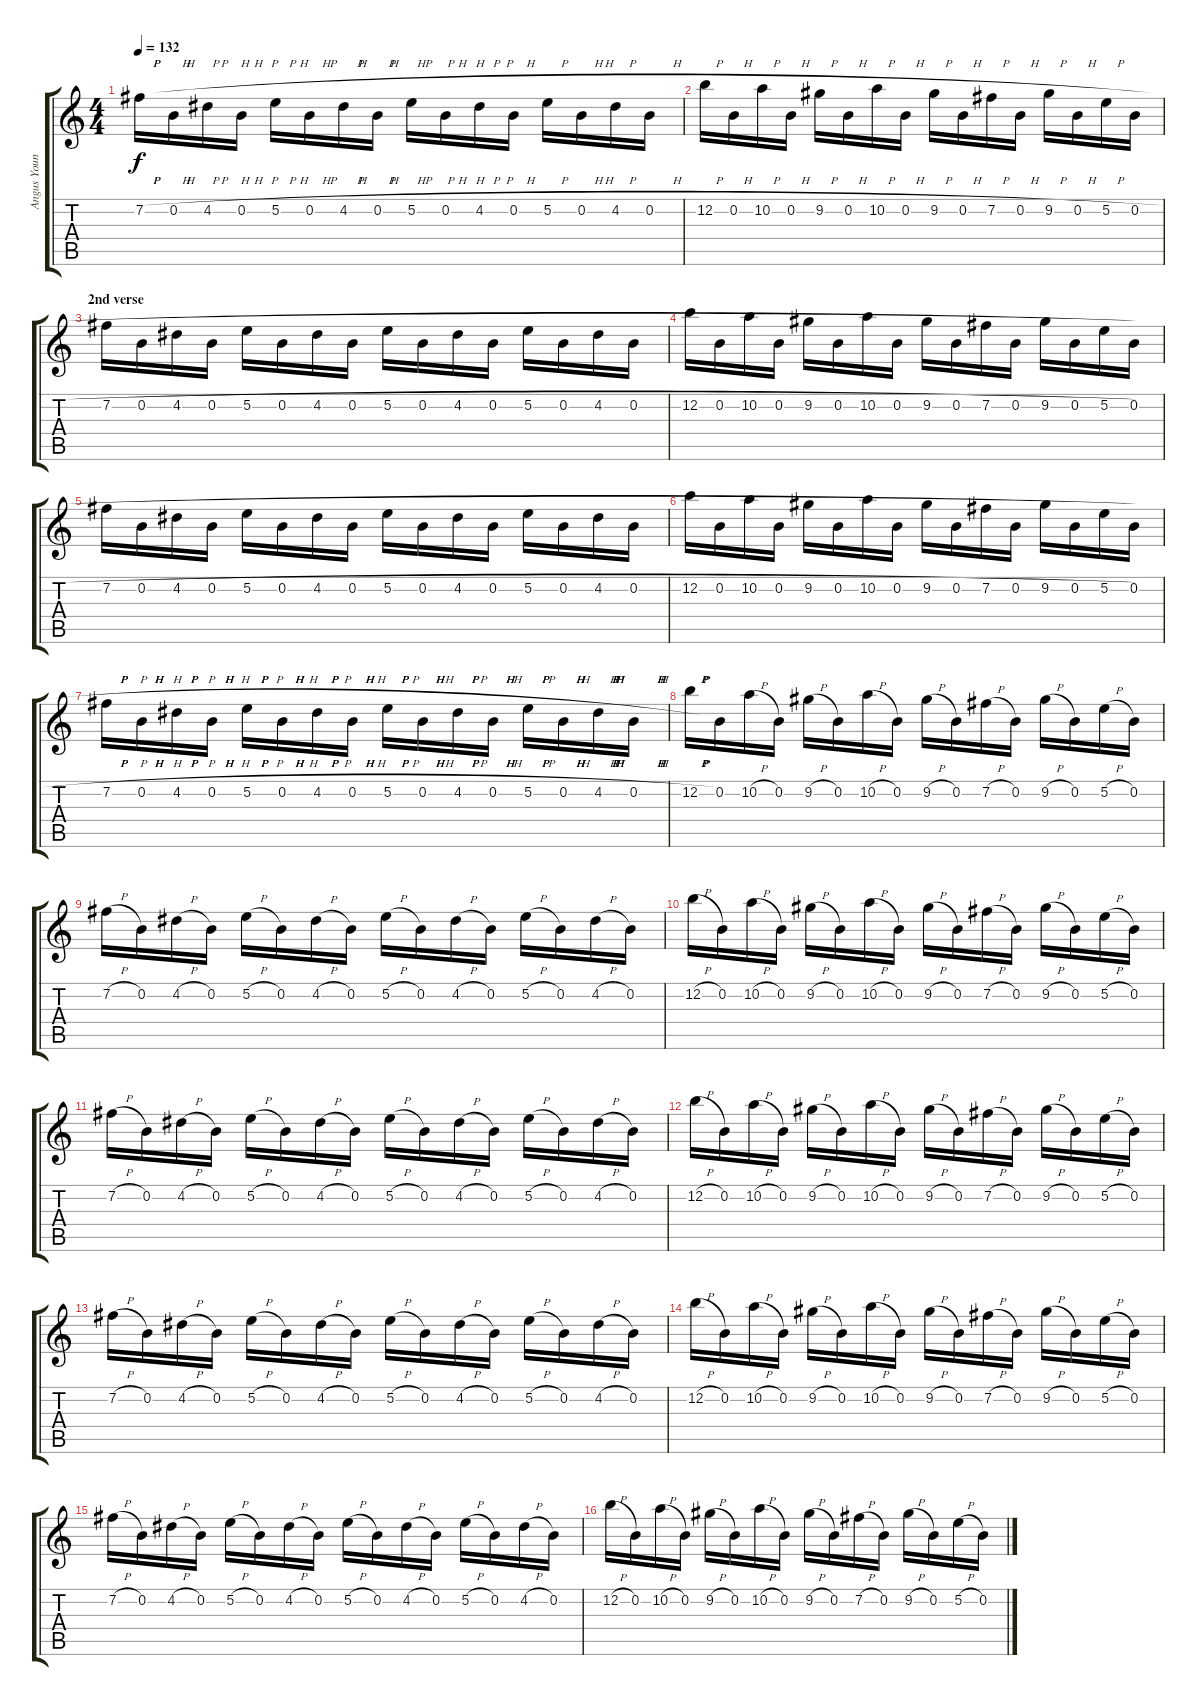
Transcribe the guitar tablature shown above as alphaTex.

\track ("Angus Young" "Angus Youn") {instrument overdrivenguitar}
\staff {score tabs}
\tuning (E4 B3 G3 D3 A2 E2) {hide}
\ts (4 4)
\tempo 132
\clef g2
\ks c
7.2{h}.16{dy f} 0.2{h}.16 4.2{h}.16 0.2{h}.16 5.2{h}.16 0.2{h}.16 4.2{h}.16 0.2{h}.16 5.2{h}.16 0.2{h}.16 4.2{h}.16 0.2{h}.16 5.2{h}.16 0.2{h}.16 4.2{h}.16 0.2{h}.16 |
12.2{h}.16 0.2{h}.16 10.2{h}.16 0.2{h}.16 9.2{h}.16 0.2{h}.16 10.2{h}.16 0.2{h}.16 9.2{h}.16 0.2{h}.16 7.2{h}.16 0.2{h}.16 9.2{h}.16 0.2{h}.16 5.2{h}.16 0.2{h}.16 |
\section ("" "2nd verse")
7.2{h}.16 0.2{h}.16 4.2{h}.16 0.2{h}.16 5.2{h}.16 0.2{h}.16 4.2{h}.16 0.2{h}.16 5.2{h}.16 0.2{h}.16 4.2{h}.16 0.2{h}.16 5.2{h}.16 0.2{h}.16 4.2{h}.16 0.2{h}.16 |
12.2{h}.16 0.2{h}.16 10.2{h}.16 0.2{h}.16 9.2{h}.16 0.2{h}.16 10.2{h}.16 0.2{h}.16 9.2{h}.16 0.2{h}.16 7.2{h}.16 0.2{h}.16 9.2{h}.16 0.2{h}.16 5.2{h}.16 0.2{h}.16 |
7.2{h}.16 0.2{h}.16 4.2{h}.16 0.2{h}.16 5.2{h}.16 0.2{h}.16 4.2{h}.16 0.2{h}.16 5.2{h}.16 0.2{h}.16 4.2{h}.16 0.2{h}.16 5.2{h}.16 0.2{h}.16 4.2{h}.16 0.2{h}.16 |
12.2{h}.16 0.2{h}.16 10.2{h}.16 0.2{h}.16 9.2{h}.16 0.2{h}.16 10.2{h}.16 0.2{h}.16 9.2{h}.16 0.2{h}.16 7.2{h}.16 0.2{h}.16 9.2{h}.16 0.2{h}.16 5.2{h}.16 0.2{h}.16 |
7.2{h}.16 0.2{h}.16 4.2{h}.16 0.2{h}.16 5.2{h}.16 0.2{h}.16 4.2{h}.16 0.2{h}.16 5.2{h}.16 0.2{h}.16 4.2{h}.16 0.2{h}.16 5.2{h}.16 0.2{h}.16 4.2{h}.16 0.2{h}.16 |
12.2{h}.16 0.2.16 10.2{h}.16 0.2.16 9.2{h}.16 0.2.16 10.2{h}.16 0.2.16 9.2{h}.16 0.2.16 7.2{h}.16 0.2.16 9.2{h}.16 0.2.16 5.2{h}.16 0.2.16 |
7.2{h}.16 0.2.16 4.2{h}.16 0.2.16 5.2{h}.16 0.2.16 4.2{h}.16 0.2.16 5.2{h}.16 0.2.16 4.2{h}.16 0.2.16 5.2{h}.16 0.2.16 4.2{h}.16 0.2.16 |
12.2{h}.16 0.2.16 10.2{h}.16 0.2.16 9.2{h}.16 0.2.16 10.2{h}.16 0.2.16 9.2{h}.16 0.2.16 7.2{h}.16 0.2.16 9.2{h}.16 0.2.16 5.2{h}.16 0.2.16 |
7.2{h}.16 0.2.16 4.2{h}.16 0.2.16 5.2{h}.16 0.2.16 4.2{h}.16 0.2.16 5.2{h}.16 0.2.16 4.2{h}.16 0.2.16 5.2{h}.16 0.2.16 4.2{h}.16 0.2.16 |
12.2{h}.16 0.2.16 10.2{h}.16 0.2.16 9.2{h}.16 0.2.16 10.2{h}.16 0.2.16 9.2{h}.16 0.2.16 7.2{h}.16 0.2.16 9.2{h}.16 0.2.16 5.2{h}.16 0.2.16 |
7.2{h}.16 0.2.16 4.2{h}.16 0.2.16 5.2{h}.16 0.2.16 4.2{h}.16 0.2.16 5.2{h}.16 0.2.16 4.2{h}.16 0.2.16 5.2{h}.16 0.2.16 4.2{h}.16 0.2.16 |
12.2{h}.16 0.2.16 10.2{h}.16 0.2.16 9.2{h}.16 0.2.16 10.2{h}.16 0.2.16 9.2{h}.16 0.2.16 7.2{h}.16 0.2.16 9.2{h}.16 0.2.16 5.2{h}.16 0.2.16 |
7.2{h}.16 0.2.16 4.2{h}.16 0.2.16 5.2{h}.16 0.2.16 4.2{h}.16 0.2.16 5.2{h}.16 0.2.16 4.2{h}.16 0.2.16 5.2{h}.16 0.2.16 4.2{h}.16 0.2.16 |
12.2{h}.16 0.2.16 10.2{h}.16 0.2.16 9.2{h}.16 0.2.16 10.2{h}.16 0.2.16 9.2{h}.16 0.2.16 7.2{h}.16 0.2.16 9.2{h}.16 0.2.16 5.2{h}.16 0.2.16
